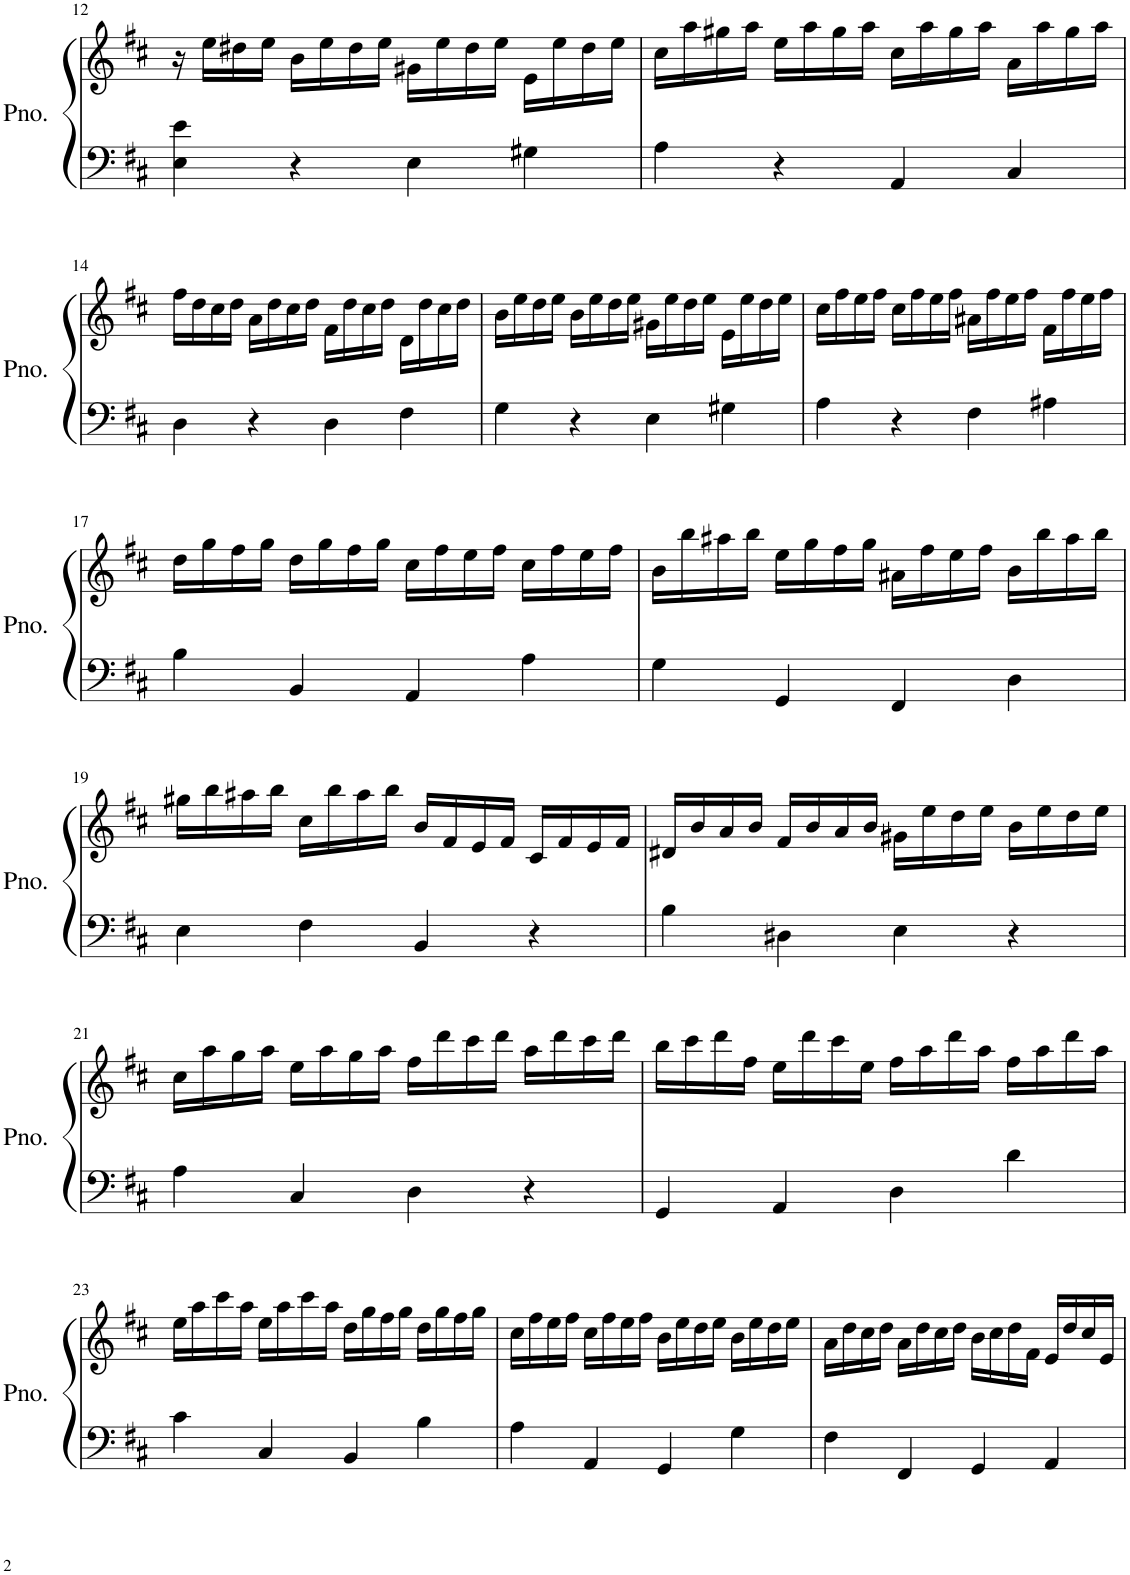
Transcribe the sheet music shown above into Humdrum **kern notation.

**kern	**kern
*part1	*part1
*staff2	*staff1
*I"Piano	*
*I'Pno.	*
!!LO:PB:g=z
*clefF4	*clefG2
*k[f#c#]	*k[f#c#]
*M4/4	*M4/4
=12	=12
4E\ 4e\	16r
.	16ee\LL
.	16dd#X\
.	16ee\JJ
4r	16b\LL
.	16ee\
.	16dd#\
.	16ee\JJ
4E\	16g#X\LL
.	16ee\
.	16dd#\
.	16ee\JJ
4G#X\	16e\LL
.	16ee\
.	16dd#\
.	16ee\JJ
=13	=13
4A\	16cc#\LL
.	16aa\
.	16gg#X\
.	16aa\JJ
4r	16ee\LL
.	16aa\
.	16gg#\
.	16aa\JJ
4AA/	16cc#\LL
.	16aa\
.	16gg#\
.	16aa\JJ
4C#/	16a\LL
.	16aa\
.	16gg#\
.	16aa\JJ
!!LO:LB:g=z
=14	=14
4D\	16ff#\LL
.	16dd\
.	16cc#\
.	16dd\JJ
4r	16a\LL
.	16dd\
.	16cc#\
.	16dd\JJ
4D\	16f#\LL
.	16dd\
.	16cc#\
.	16dd\JJ
4F#\	16d\LL
.	16dd\
.	16cc#\
.	16dd\JJ
=15	=15
4G\	16b\LL
.	16ee\
.	16dd\
.	16ee\JJ
4r	16b\LL
.	16ee\
.	16dd\
.	16ee\JJ
4E\	16g#X\LL
.	16ee\
.	16dd\
.	16ee\JJ
4G#X\	16e\LL
.	16ee\
.	16dd\
.	16ee\JJ
=16	=16
4A\	16cc#\LL
.	16ff#\
.	16ee\
.	16ff#\JJ
4r	16cc#\LL
.	16ff#\
.	16ee\
.	16ff#\JJ
4F#\	16a#X\LL
.	16ff#\
.	16ee\
.	16ff#\JJ
4A#X\	16f#\LL
.	16ff#\
.	16ee\
.	16ff#\JJ
!!LO:LB:g=z
=17	=17
4B\	16dd\LL
.	16gg\
.	16ff#\
.	16gg\JJ
4BB/	16dd\LL
.	16gg\
.	16ff#\
.	16gg\JJ
4AA/	16cc#\LL
.	16ff#\
.	16ee\
.	16ff#\JJ
4A\	16cc#\LL
.	16ff#\
.	16ee\
.	16ff#\JJ
=18	=18
4G\	16b\LL
.	16bb\
.	16aa#X\
.	16bb\JJ
4GG/	16ee\LL
.	16gg\
.	16ff#\
.	16gg\JJ
4FF#/	16a#X\LL
.	16ff#\
.	16ee\
.	16ff#\JJ
4D\	16b\LL
.	16bb\
.	16aa#\
.	16bb\JJ
!!LO:LB:g=z
=19	=19
4E\	16gg#X\LL
.	16bb\
.	16aa#X\
.	16bb\JJ
4F#\	16cc#\LL
.	16bb\
.	16aa#\
.	16bb\JJ
4BB/	16b/LL
.	16f#/
.	16e/
.	16f#/JJ
4r	16c#/LL
.	16f#/
.	16e/
.	16f#/JJ
=20	=20
4B\	16d#X/LL
.	16b/
.	16a/
.	16b/JJ
4D#X\	16f#/LL
.	16b/
.	16a/
.	16b/JJ
4E\	16g#X\LL
.	16ee\
.	16dd\
.	16ee\JJ
4r	16b\LL
.	16ee\
.	16dd\
.	16ee\JJ
!!LO:LB:g=z
=21	=21
4A\	16cc#\LL
.	16aa\
.	16gg\
.	16aa\JJ
4C#/	16ee\LL
.	16aa\
.	16gg\
.	16aa\JJ
4D\	16ff#\LL
.	16ddd\
.	16ccc#\
.	16ddd\JJ
4r	16aa\LL
.	16ddd\
.	16ccc#\
.	16ddd\JJ
=22	=22
4GG/	16bb\LL
.	16ccc#\
.	16ddd\
.	16ff#\JJ
4AA/	16ee\LL
.	16ddd\
.	16ccc#\
.	16ee\JJ
4D\	16ff#\LL
.	16aa\
.	16ddd\
.	16aa\JJ
4d\	16ff#\LL
.	16aa\
.	16ddd\
.	16aa\JJ
!!LO:LB:g=z
=23	=23
4c#\	16ee\LL
.	16aa\
.	16ccc#\
.	16aa\JJ
4C#/	16ee\LL
.	16aa\
.	16ccc#\
.	16aa\JJ
4BB/	16dd\LL
.	16gg\
.	16ff#\
.	16gg\JJ
4B\	16dd\LL
.	16gg\
.	16ff#\
.	16gg\JJ
=24	=24
4A\	16cc#\LL
.	16ff#\
.	16ee\
.	16ff#\JJ
4AA/	16cc#\LL
.	16ff#\
.	16ee\
.	16ff#\JJ
4GG/	16b\LL
.	16ee\
.	16dd\
.	16ee\JJ
4G\	16b\LL
.	16ee\
.	16dd\
.	16ee\JJ
=25	=25
4F#\	16a\LL
.	16dd\
.	16cc#\
.	16dd\JJ
4FF#/	16a\LL
.	16dd\
.	16cc#\
.	16dd\JJ
4GG/	16b\LL
.	16cc#\
.	16dd\
.	16f#\JJ
4AA/	16e/LL
.	16dd/
.	16cc#/
.	16e/JJ
=	=
*-	*-
